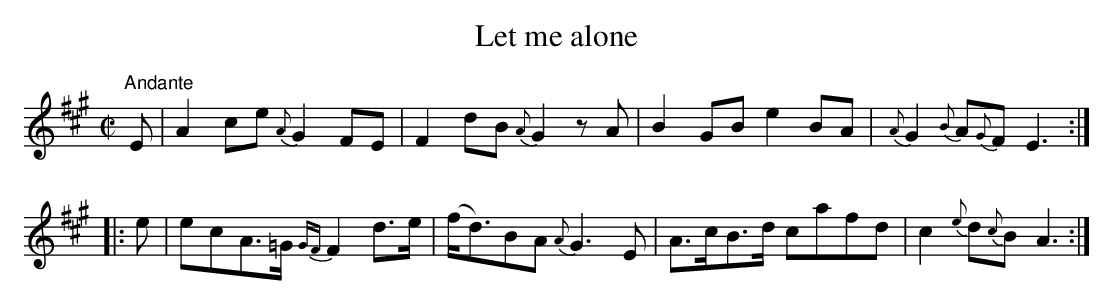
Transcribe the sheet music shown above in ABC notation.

X:1
T:Let me alone
M:C|
K:A major
"Andante" E|\
A2ce {A}G2FE| F2dB {A}G2zA| B2GB e2BA| {A}G2{B}A{G}F E3::
e|\
ecA>=G {GF}F2d>e| (f<d)BA {A}G3E| A>cB>d cafd| c2{e}d{c}B A3:|
